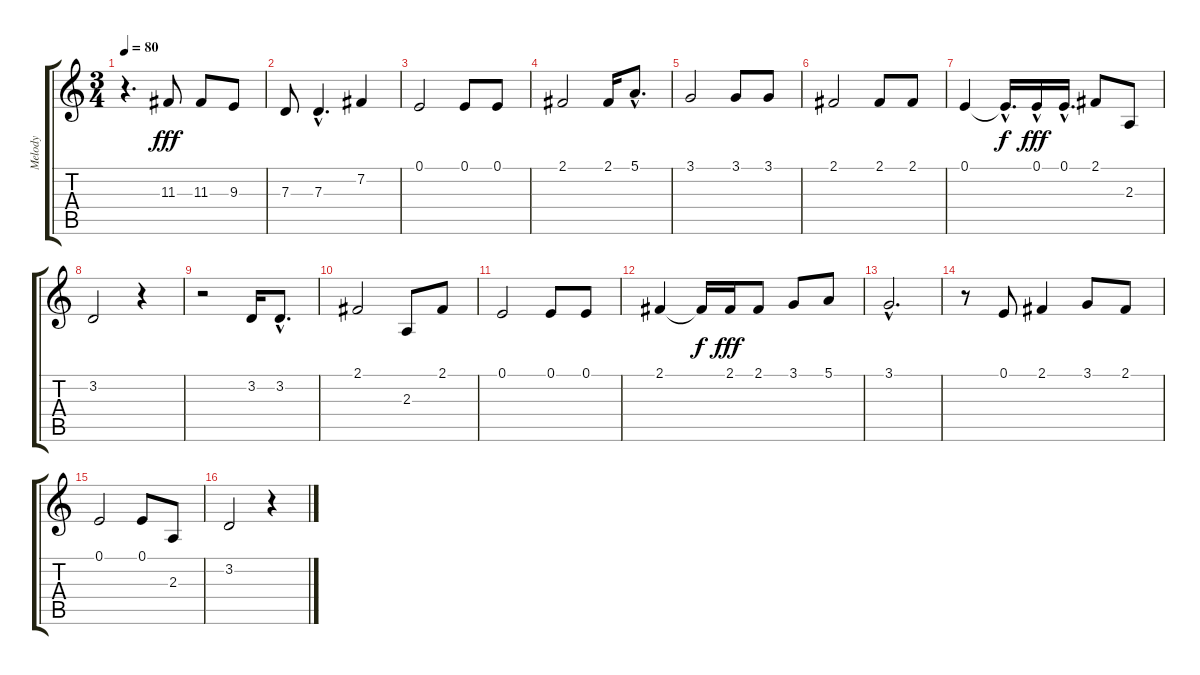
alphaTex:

\track ("Melody" "Melody") {instrument vibraphone}
\staff {score tabs}
\tuning (E4 B3 G3 D3 A2 E2) {hide}
\ts (3 4)
\tempo 80
\clef g2
\ks c
r.4{d dy fff} 11.3.8 11.3.8 9.3.8 |
7.3.8 7.3{hac}.4{d} 7.2.4 |
0.1.2 0.1.8 0.1.8 |
2.1.2 2.1.16 5.1{hac}.8{d} |
3.1.2 3.1.8 3.1.8 |
2.1.2 2.1.8 2.1.8 |
0.1.4 0.1{hac t}.16{d dy f} 0.1{hac}.16{dy fff} 0.1{hac}.16{d} 2.1.8 2.3.8 |
3.2.2 r.4 |
r.2 3.2.16 3.2{hac}.8{d} |
2.1.2 2.3.8 2.1.8 |
0.1.2 0.1.8 0.1.8 |
2.1.4 2.1{t}.16{dy f} 2.1.16{dy fff} 2.1.8 3.1.8 5.1.8 |
3.1{hac}.2{d} |
r.8 0.1.8 2.1.4 3.1.8 2.1.8 |
0.1.2 0.1.8 2.3.8 |
3.2.2 r.4
